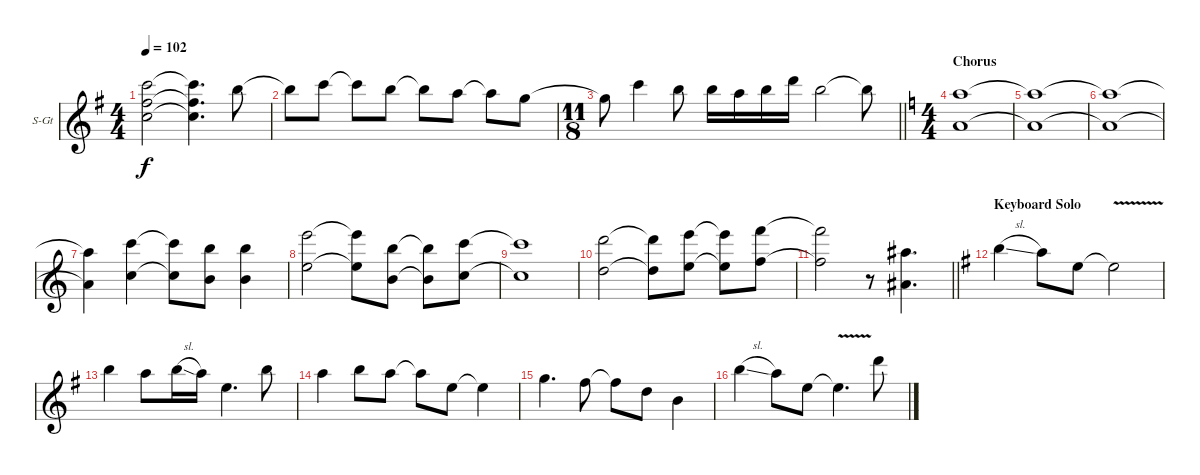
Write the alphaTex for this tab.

\bracketExtendMode groupsimilarinstruments
\firstSystemTrackNameOrientation horizontal
\otherSystemsTrackNameOrientation horizontal
\track ("Keyboard" "S-Gt") {instrument lead2sawtooth}
\staff {score}
\tuning (E4 B3 G3 D3 A2 E2)
\displaytranspose 12
\ts (4 4)
\tempo 102
\clef g2
\ks g
(13.2 11.3 10.4).2{dy f} (13.2{t} 11.3{t} 10.4{t}).4{d} 7.1.8 |
7.1{t}.8 13.2.8 13.2{t}.8 12.2.8 12.2{t}.8 10.2.8 10.2{t}.8 8.2.8 |
\ts (11 8)
\beaming (8 2 2 2 5)
\barLineRight lightlight
8.2{t}.8 13.2.4 12.2.8 12.2.16 10.2.16 12.2.16 10.1.16 12.2.2 12.2{t}.8 |
\ts (4 4)
\beaming (8 2 2 2 2)
\section ("" "Chorus")
\ks c
(10.2 7.4).1 |
(10.2{t} 7.4{t}).1 |
(10.2{t} 7.4{t}).1 |
(10.2{t} 7.4{t}).4 (13.2 10.4).4 (13.2{t} 10.4{t}).8 (12.2 9.4).8 (12.2 9.4).4 |
(17.2 14.4).2 (17.2{t} 14.4{t}).8 (12.2 9.4).8 (12.2{t} 9.4{t}).8 (13.2 10.4).8 |
(13.2{t} 10.4{t}).1 |
(15.2 12.4).2 (15.2{t} 12.4{t}).8 (17.2 14.4).8 (17.2{t} 14.4{t}).8 (18.2 15.4).8 |
\barLineRight lightlight
(18.2{t} 15.4{t}).2 r.8 (11.2 8.4).4{d} |
\section ("" "Keyboard Solo")
\ks g
12.2{sl}.4 10.2.8 9.3.8 9.3{v t}.2 |
12.2.4 10.2.8 12.2{sl}.16 10.2.16 9.3.4{d} 12.2.8 |
10.2.4 12.2.8 10.2.8 10.2{t}.8 9.3.8 9.3{t}.4 |
8.2.4{d} 7.2.8 7.2{t}.8 3.2.8 4.3.4 |
12.2{sl}.4 10.2.8 9.3.8 9.3{v t}.4{d} 15.2.8
